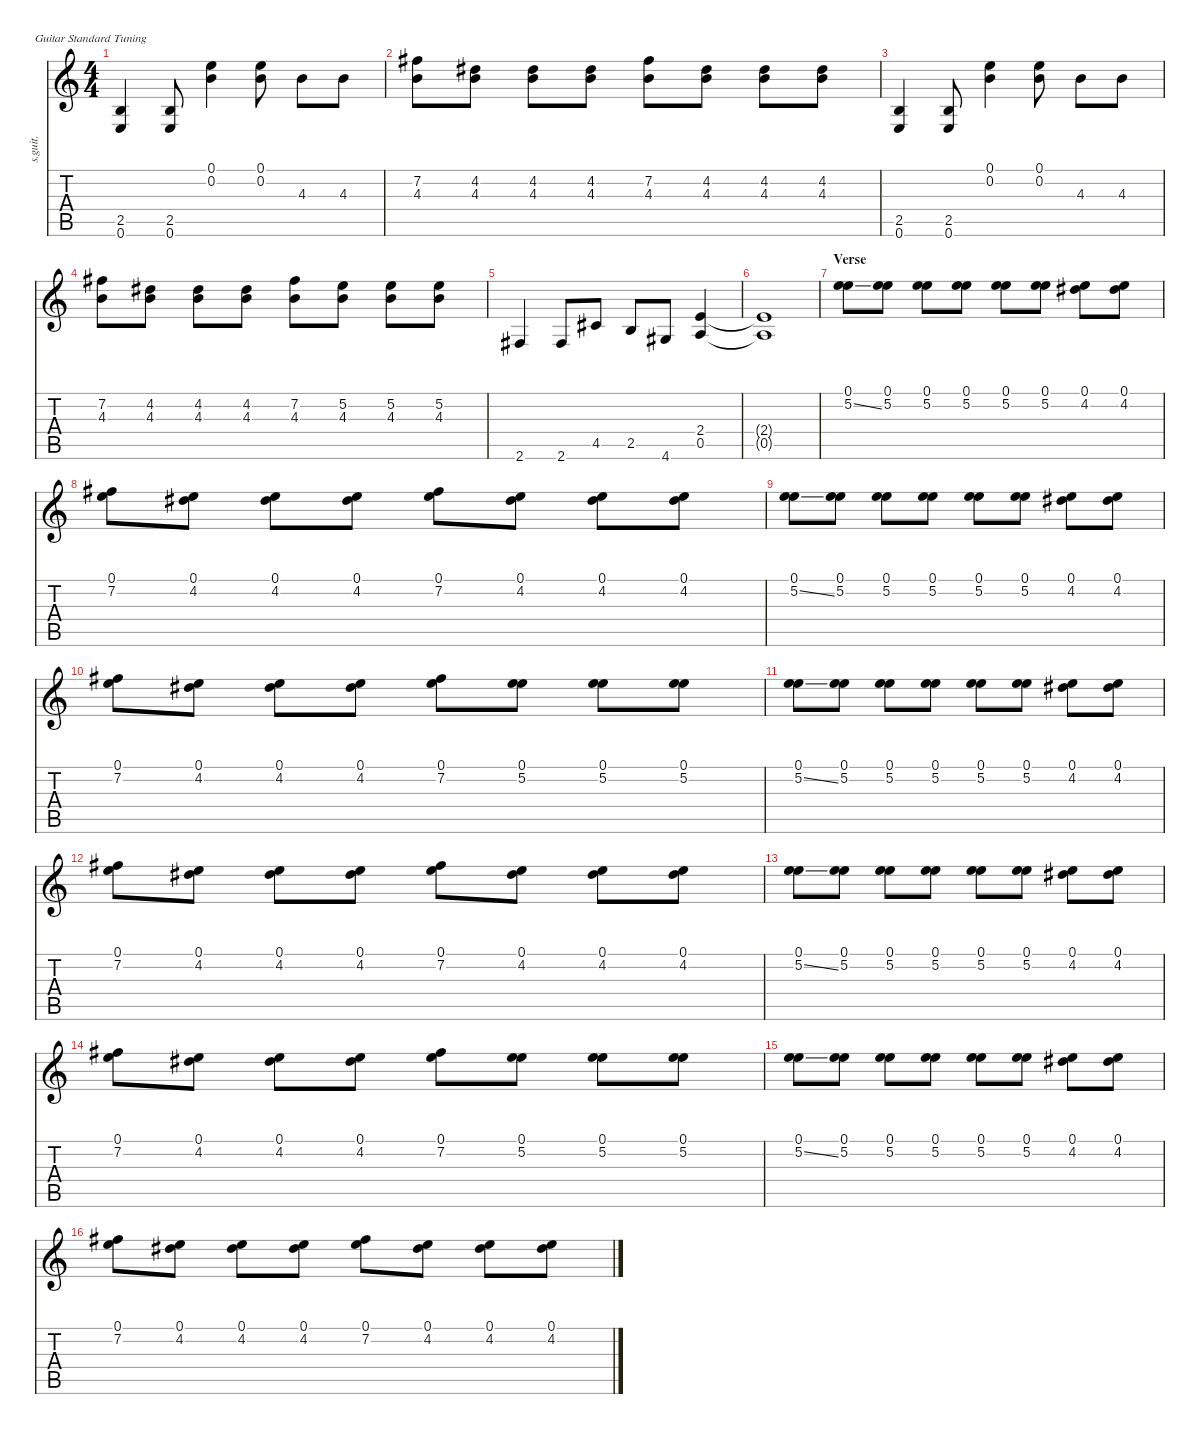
\defaultSystemsLayout 4
\hideDynamics
\bracketExtendMode nobrackets
\track ("Dave Grohl, Chris Shiflett - Lead" "s.guit.") {instrument distortionguitar}
\staff {score tabs}
\tuning (E4 B3 G3 D3 A2 E2)
\ts (4 4)
\tempo (154 hide)
\clef g2
\ks c
(2.5 0.6).4{lyrics (0 "") lyrics (1 "") lyrics (2 "") lyrics (3 "") lyrics (4 "") dy f} (2.5 0.6).8{lyrics (0 "") lyrics (1 "") lyrics (2 "") lyrics (3 "") lyrics (4 "")} (0.1 0.2).4{lyrics (0 "") lyrics (1 "") lyrics (2 "") lyrics (3 "") lyrics (4 "")} (0.1 0.2).8{lyrics (0 "") lyrics (1 "") lyrics (2 "") lyrics (3 "") lyrics (4 "")} 4.3.8{lyrics (0 "") lyrics (1 "") lyrics (2 "") lyrics (3 "") lyrics (4 "")} 4.3.8{lyrics (0 "") lyrics (1 "") lyrics (2 "") lyrics (3 "") lyrics (4 "")} |
(7.2{acc #} 4.3).8{lyrics (0 "") lyrics (1 "") lyrics (2 "") lyrics (3 "") lyrics (4 "")} (4.2{acc #} 4.3).8{lyrics (0 "") lyrics (1 "") lyrics (2 "") lyrics (3 "") lyrics (4 "")} (4.2{acc #} 4.3).8{lyrics (0 "") lyrics (1 "") lyrics (2 "") lyrics (3 "") lyrics (4 "")} (4.2{acc #} 4.3).8{lyrics (0 "") lyrics (1 "") lyrics (2 "") lyrics (3 "") lyrics (4 "")} (7.2{acc #} 4.3).8{lyrics (0 "") lyrics (1 "") lyrics (2 "") lyrics (3 "") lyrics (4 "")} (4.2{acc #} 4.3).8{lyrics (0 "") lyrics (1 "") lyrics (2 "") lyrics (3 "") lyrics (4 "")} (4.2{acc #} 4.3).8{lyrics (0 "") lyrics (1 "") lyrics (2 "") lyrics (3 "") lyrics (4 "")} (4.2{acc #} 4.3).8{lyrics (0 "") lyrics (1 "") lyrics (2 "") lyrics (3 "") lyrics (4 "")} |
(2.5 0.6).4{lyrics (0 "") lyrics (1 "") lyrics (2 "") lyrics (3 "") lyrics (4 "")} (2.5 0.6).8{lyrics (0 "") lyrics (1 "") lyrics (2 "") lyrics (3 "") lyrics (4 "")} (0.1 0.2).4{lyrics (0 "") lyrics (1 "") lyrics (2 "") lyrics (3 "") lyrics (4 "")} (0.1 0.2).8{lyrics (0 "") lyrics (1 "") lyrics (2 "") lyrics (3 "") lyrics (4 "")} 4.3.8{lyrics (0 "") lyrics (1 "") lyrics (2 "") lyrics (3 "") lyrics (4 "")} 4.3.8{lyrics (0 "") lyrics (1 "") lyrics (2 "") lyrics (3 "") lyrics (4 "")} |
(7.2{acc #} 4.3).8{lyrics (0 "") lyrics (1 "") lyrics (2 "") lyrics (3 "") lyrics (4 "")} (4.2{acc #} 4.3).8{lyrics (0 "") lyrics (1 "") lyrics (2 "") lyrics (3 "") lyrics (4 "")} (4.2{acc #} 4.3).8{lyrics (0 "") lyrics (1 "") lyrics (2 "") lyrics (3 "") lyrics (4 "")} (4.2{acc #} 4.3).8{lyrics (0 "") lyrics (1 "") lyrics (2 "") lyrics (3 "") lyrics (4 "")} (7.2{acc #} 4.3).8{lyrics (0 "") lyrics (1 "") lyrics (2 "") lyrics (3 "") lyrics (4 "")} (5.2 4.3).8{lyrics (0 "") lyrics (1 "") lyrics (2 "") lyrics (3 "") lyrics (4 "")} (5.2 4.3).8{lyrics (0 "") lyrics (1 "") lyrics (2 "") lyrics (3 "") lyrics (4 "")} (5.2 4.3).8{lyrics (0 "") lyrics (1 "") lyrics (2 "") lyrics (3 "") lyrics (4 "")} |
2.6{acc #}.4{lyrics (0 "") lyrics (1 "") lyrics (2 "") lyrics (3 "") lyrics (4 "")} 2.6{acc #}.8{lyrics (0 "") lyrics (1 "") lyrics (2 "") lyrics (3 "") lyrics (4 "")} 4.5{acc #}.8{lyrics (0 "") lyrics (1 "") lyrics (2 "") lyrics (3 "") lyrics (4 "")} 2.5.8{lyrics (0 "") lyrics (1 "") lyrics (2 "") lyrics (3 "") lyrics (4 "")} 4.6{acc #}.8{lyrics (0 "") lyrics (1 "") lyrics (2 "") lyrics (3 "") lyrics (4 "")} (2.4 0.5).4{lyrics (0 "") lyrics (1 "") lyrics (2 "") lyrics (3 "") lyrics (4 "")} |
(2.4{t} 0.5{t}).1{lyrics (0 "") lyrics (1 "") lyrics (2 "") lyrics (3 "") lyrics (4 "")} |
\section ("" "Verse")
(0.1 5.2{ss}).8{lyrics (0 "") lyrics (1 "") lyrics (2 "") lyrics (3 "") lyrics (4 "")} (0.1 5.2).8{lyrics (0 "") lyrics (1 "") lyrics (2 "") lyrics (3 "") lyrics (4 "")} (0.1 5.2).8{lyrics (0 "") lyrics (1 "") lyrics (2 "") lyrics (3 "") lyrics (4 "")} (0.1 5.2).8{lyrics (0 "") lyrics (1 "") lyrics (2 "") lyrics (3 "") lyrics (4 "")} (0.1 5.2).8{lyrics (0 "") lyrics (1 "") lyrics (2 "") lyrics (3 "") lyrics (4 "")} (0.1 5.2).8{lyrics (0 "") lyrics (1 "") lyrics (2 "") lyrics (3 "") lyrics (4 "")} (0.1 4.2{acc #}).8{lyrics (0 "") lyrics (1 "") lyrics (2 "") lyrics (3 "") lyrics (4 "")} (0.1 4.2{acc #}).8{lyrics (0 "") lyrics (1 "") lyrics (2 "") lyrics (3 "") lyrics (4 "")} |
(0.1 7.2{acc #}).8{lyrics (0 "") lyrics (1 "") lyrics (2 "") lyrics (3 "") lyrics (4 "")} (0.1 4.2{acc #}).8{lyrics (0 "") lyrics (1 "") lyrics (2 "") lyrics (3 "") lyrics (4 "")} (0.1 4.2{acc #}).8{lyrics (0 "") lyrics (1 "") lyrics (2 "") lyrics (3 "") lyrics (4 "")} (0.1 4.2{acc #}).8{lyrics (0 "") lyrics (1 "") lyrics (2 "") lyrics (3 "") lyrics (4 "")} (0.1 7.2{acc #}).8{lyrics (0 "") lyrics (1 "") lyrics (2 "") lyrics (3 "") lyrics (4 "")} (0.1 4.2{acc #}).8{lyrics (0 "") lyrics (1 "") lyrics (2 "") lyrics (3 "") lyrics (4 "")} (0.1 4.2{acc #}).8{lyrics (0 "") lyrics (1 "") lyrics (2 "") lyrics (3 "") lyrics (4 "")} (0.1 4.2{acc #}).8{lyrics (0 "") lyrics (1 "") lyrics (2 "") lyrics (3 "") lyrics (4 "")} |
(0.1 5.2{ss}).8{lyrics (0 "") lyrics (1 "") lyrics (2 "") lyrics (3 "") lyrics (4 "")} (0.1 5.2).8{lyrics (0 "") lyrics (1 "") lyrics (2 "") lyrics (3 "") lyrics (4 "")} (0.1 5.2).8{lyrics (0 "") lyrics (1 "") lyrics (2 "") lyrics (3 "") lyrics (4 "")} (0.1 5.2).8{lyrics (0 "") lyrics (1 "") lyrics (2 "") lyrics (3 "") lyrics (4 "")} (0.1 5.2).8{lyrics (0 "") lyrics (1 "") lyrics (2 "") lyrics (3 "") lyrics (4 "")} (0.1 5.2).8{lyrics (0 "") lyrics (1 "") lyrics (2 "") lyrics (3 "") lyrics (4 "")} (0.1 4.2{acc #}).8{lyrics (0 "") lyrics (1 "") lyrics (2 "") lyrics (3 "") lyrics (4 "")} (0.1 4.2{acc #}).8{lyrics (0 "") lyrics (1 "") lyrics (2 "") lyrics (3 "") lyrics (4 "")} |
(0.1 7.2{acc #}).8{lyrics (0 "") lyrics (1 "") lyrics (2 "") lyrics (3 "") lyrics (4 "")} (0.1 4.2{acc #}).8{lyrics (0 "") lyrics (1 "") lyrics (2 "") lyrics (3 "") lyrics (4 "")} (0.1 4.2{acc #}).8{lyrics (0 "") lyrics (1 "") lyrics (2 "") lyrics (3 "") lyrics (4 "")} (0.1 4.2{acc #}).8{lyrics (0 "") lyrics (1 "") lyrics (2 "") lyrics (3 "") lyrics (4 "")} (0.1 7.2{acc #}).8{lyrics (0 "") lyrics (1 "") lyrics (2 "") lyrics (3 "") lyrics (4 "")} (0.1 5.2).8{lyrics (0 "") lyrics (1 "") lyrics (2 "") lyrics (3 "") lyrics (4 "")} (0.1 5.2).8{lyrics (0 "") lyrics (1 "") lyrics (2 "") lyrics (3 "") lyrics (4 "")} (0.1 5.2).8{lyrics (0 "") lyrics (1 "") lyrics (2 "") lyrics (3 "") lyrics (4 "")} |
(0.1 5.2{ss}).8{lyrics (0 "") lyrics (1 "") lyrics (2 "") lyrics (3 "") lyrics (4 "")} (0.1 5.2).8{lyrics (0 "") lyrics (1 "") lyrics (2 "") lyrics (3 "") lyrics (4 "")} (0.1 5.2).8{lyrics (0 "") lyrics (1 "") lyrics (2 "") lyrics (3 "") lyrics (4 "")} (0.1 5.2).8{lyrics (0 "") lyrics (1 "") lyrics (2 "") lyrics (3 "") lyrics (4 "")} (0.1 5.2).8{lyrics (0 "") lyrics (1 "") lyrics (2 "") lyrics (3 "") lyrics (4 "")} (0.1 5.2).8{lyrics (0 "") lyrics (1 "") lyrics (2 "") lyrics (3 "") lyrics (4 "")} (0.1 4.2{acc #}).8{lyrics (0 "") lyrics (1 "") lyrics (2 "") lyrics (3 "") lyrics (4 "")} (0.1 4.2{acc #}).8{lyrics (0 "") lyrics (1 "") lyrics (2 "") lyrics (3 "") lyrics (4 "")} |
(0.1 7.2{acc #}).8{lyrics (0 "") lyrics (1 "") lyrics (2 "") lyrics (3 "") lyrics (4 "")} (0.1 4.2{acc #}).8{lyrics (0 "") lyrics (1 "") lyrics (2 "") lyrics (3 "") lyrics (4 "")} (0.1 4.2{acc #}).8{lyrics (0 "") lyrics (1 "") lyrics (2 "") lyrics (3 "") lyrics (4 "")} (0.1 4.2{acc #}).8{lyrics (0 "") lyrics (1 "") lyrics (2 "") lyrics (3 "") lyrics (4 "")} (0.1 7.2{acc #}).8{lyrics (0 "") lyrics (1 "") lyrics (2 "") lyrics (3 "") lyrics (4 "")} (0.1 4.2{acc #}).8{lyrics (0 "") lyrics (1 "") lyrics (2 "") lyrics (3 "") lyrics (4 "")} (0.1 4.2{acc #}).8{lyrics (0 "") lyrics (1 "") lyrics (2 "") lyrics (3 "") lyrics (4 "")} (0.1 4.2{acc #}).8{lyrics (0 "") lyrics (1 "") lyrics (2 "") lyrics (3 "") lyrics (4 "")} |
(0.1 5.2{ss}).8{lyrics (0 "") lyrics (1 "") lyrics (2 "") lyrics (3 "") lyrics (4 "")} (0.1 5.2).8{lyrics (0 "") lyrics (1 "") lyrics (2 "") lyrics (3 "") lyrics (4 "")} (0.1 5.2).8{lyrics (0 "") lyrics (1 "") lyrics (2 "") lyrics (3 "") lyrics (4 "")} (0.1 5.2).8{lyrics (0 "") lyrics (1 "") lyrics (2 "") lyrics (3 "") lyrics (4 "")} (0.1 5.2).8{lyrics (0 "") lyrics (1 "") lyrics (2 "") lyrics (3 "") lyrics (4 "")} (0.1 5.2).8{lyrics (0 "") lyrics (1 "") lyrics (2 "") lyrics (3 "") lyrics (4 "")} (0.1 4.2{acc #}).8{lyrics (0 "") lyrics (1 "") lyrics (2 "") lyrics (3 "") lyrics (4 "")} (0.1 4.2{acc #}).8{lyrics (0 "") lyrics (1 "") lyrics (2 "") lyrics (3 "") lyrics (4 "")} |
(0.1 7.2{acc #}).8{lyrics (0 "") lyrics (1 "") lyrics (2 "") lyrics (3 "") lyrics (4 "")} (0.1 4.2{acc #}).8{lyrics (0 "") lyrics (1 "") lyrics (2 "") lyrics (3 "") lyrics (4 "")} (0.1 4.2{acc #}).8{lyrics (0 "") lyrics (1 "") lyrics (2 "") lyrics (3 "") lyrics (4 "")} (0.1 4.2{acc #}).8{lyrics (0 "") lyrics (1 "") lyrics (2 "") lyrics (3 "") lyrics (4 "")} (0.1 7.2{acc #}).8{lyrics (0 "") lyrics (1 "") lyrics (2 "") lyrics (3 "") lyrics (4 "")} (0.1 5.2).8{lyrics (0 "") lyrics (1 "") lyrics (2 "") lyrics (3 "") lyrics (4 "")} (0.1 5.2).8{lyrics (0 "") lyrics (1 "") lyrics (2 "") lyrics (3 "") lyrics (4 "")} (0.1 5.2).8{lyrics (0 "") lyrics (1 "") lyrics (2 "") lyrics (3 "") lyrics (4 "")} |
(0.1 5.2{ss}).8{lyrics (0 "") lyrics (1 "") lyrics (2 "") lyrics (3 "") lyrics (4 "")} (0.1 5.2).8{lyrics (0 "") lyrics (1 "") lyrics (2 "") lyrics (3 "") lyrics (4 "")} (0.1 5.2).8{lyrics (0 "") lyrics (1 "") lyrics (2 "") lyrics (3 "") lyrics (4 "")} (0.1 5.2).8{lyrics (0 "") lyrics (1 "") lyrics (2 "") lyrics (3 "") lyrics (4 "")} (0.1 5.2).8{lyrics (0 "") lyrics (1 "") lyrics (2 "") lyrics (3 "") lyrics (4 "")} (0.1 5.2).8{lyrics (0 "") lyrics (1 "") lyrics (2 "") lyrics (3 "") lyrics (4 "")} (0.1 4.2{acc #}).8{lyrics (0 "") lyrics (1 "") lyrics (2 "") lyrics (3 "") lyrics (4 "")} (0.1 4.2{acc #}).8{lyrics (0 "") lyrics (1 "") lyrics (2 "") lyrics (3 "") lyrics (4 "")} |
(0.1 7.2{acc #}).8{lyrics (0 "") lyrics (1 "") lyrics (2 "") lyrics (3 "") lyrics (4 "")} (0.1 4.2{acc #}).8{lyrics (0 "") lyrics (1 "") lyrics (2 "") lyrics (3 "") lyrics (4 "")} (0.1 4.2{acc #}).8{lyrics (0 "") lyrics (1 "") lyrics (2 "") lyrics (3 "") lyrics (4 "")} (0.1 4.2{acc #}).8{lyrics (0 "") lyrics (1 "") lyrics (2 "") lyrics (3 "") lyrics (4 "")} (0.1 7.2{acc #}).8{lyrics (0 "") lyrics (1 "") lyrics (2 "") lyrics (3 "") lyrics (4 "")} (0.1 4.2{acc #}).8{lyrics (0 "") lyrics (1 "") lyrics (2 "") lyrics (3 "") lyrics (4 "")} (0.1 4.2{acc #}).8{lyrics (0 "") lyrics (1 "") lyrics (2 "") lyrics (3 "") lyrics (4 "")} (0.1 4.2{acc #}).8{lyrics (0 "") lyrics (1 "") lyrics (2 "") lyrics (3 "") lyrics (4 "")}
